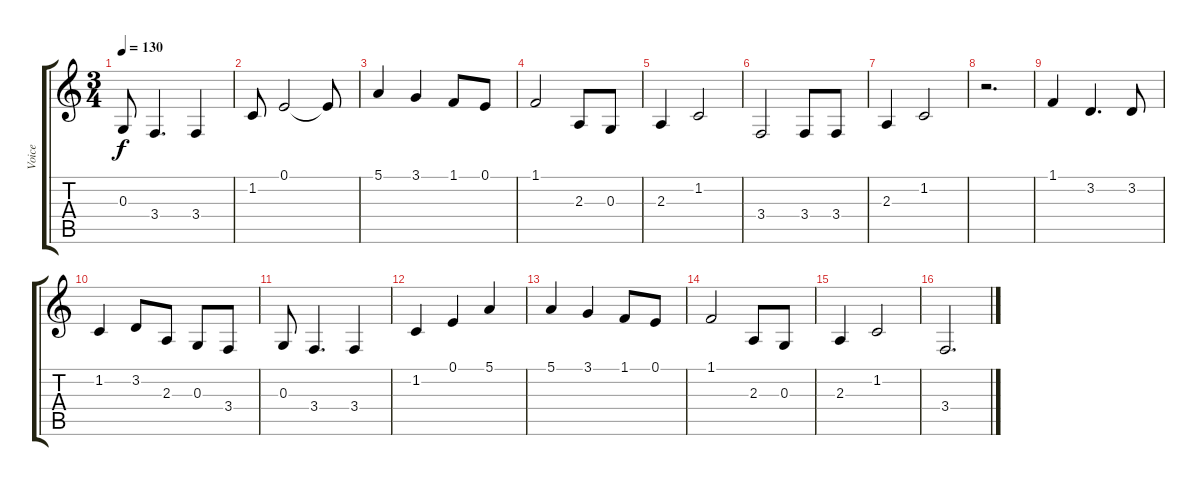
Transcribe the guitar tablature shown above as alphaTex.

\track ("Voice" "Voice") {instrument acousticgrandpiano}
\staff {score tabs}
\tuning (E4 B3 G3 D3 A2 E2) {hide}
\ts (3 4)
\tempo 130
\clef g2
\ks c
0.3.8{dy f} 3.4.4{d} 3.4.4 |
1.2.8 0.1.2 0.1{t}.8 |
5.1.4 3.1.4 1.1.8 0.1.8 |
1.1.2 2.3.8 0.3.8 |
2.3.4 1.2.2 |
3.4.2 3.4.8 3.4.8 |
2.3.4 1.2.2 |
r.2{d} |
1.1.4 3.2.4{d} 3.2.8 |
1.2.4 3.2.8 2.3.8 0.3.8 3.4.8 |
0.3.8 3.4.4{d} 3.4.4 |
1.2.4 0.1.4 5.1.4 |
5.1.4 3.1.4 1.1.8 0.1.8 |
1.1.2 2.3.8 0.3.8 |
2.3.4 1.2.2 |
3.4.2{d}
